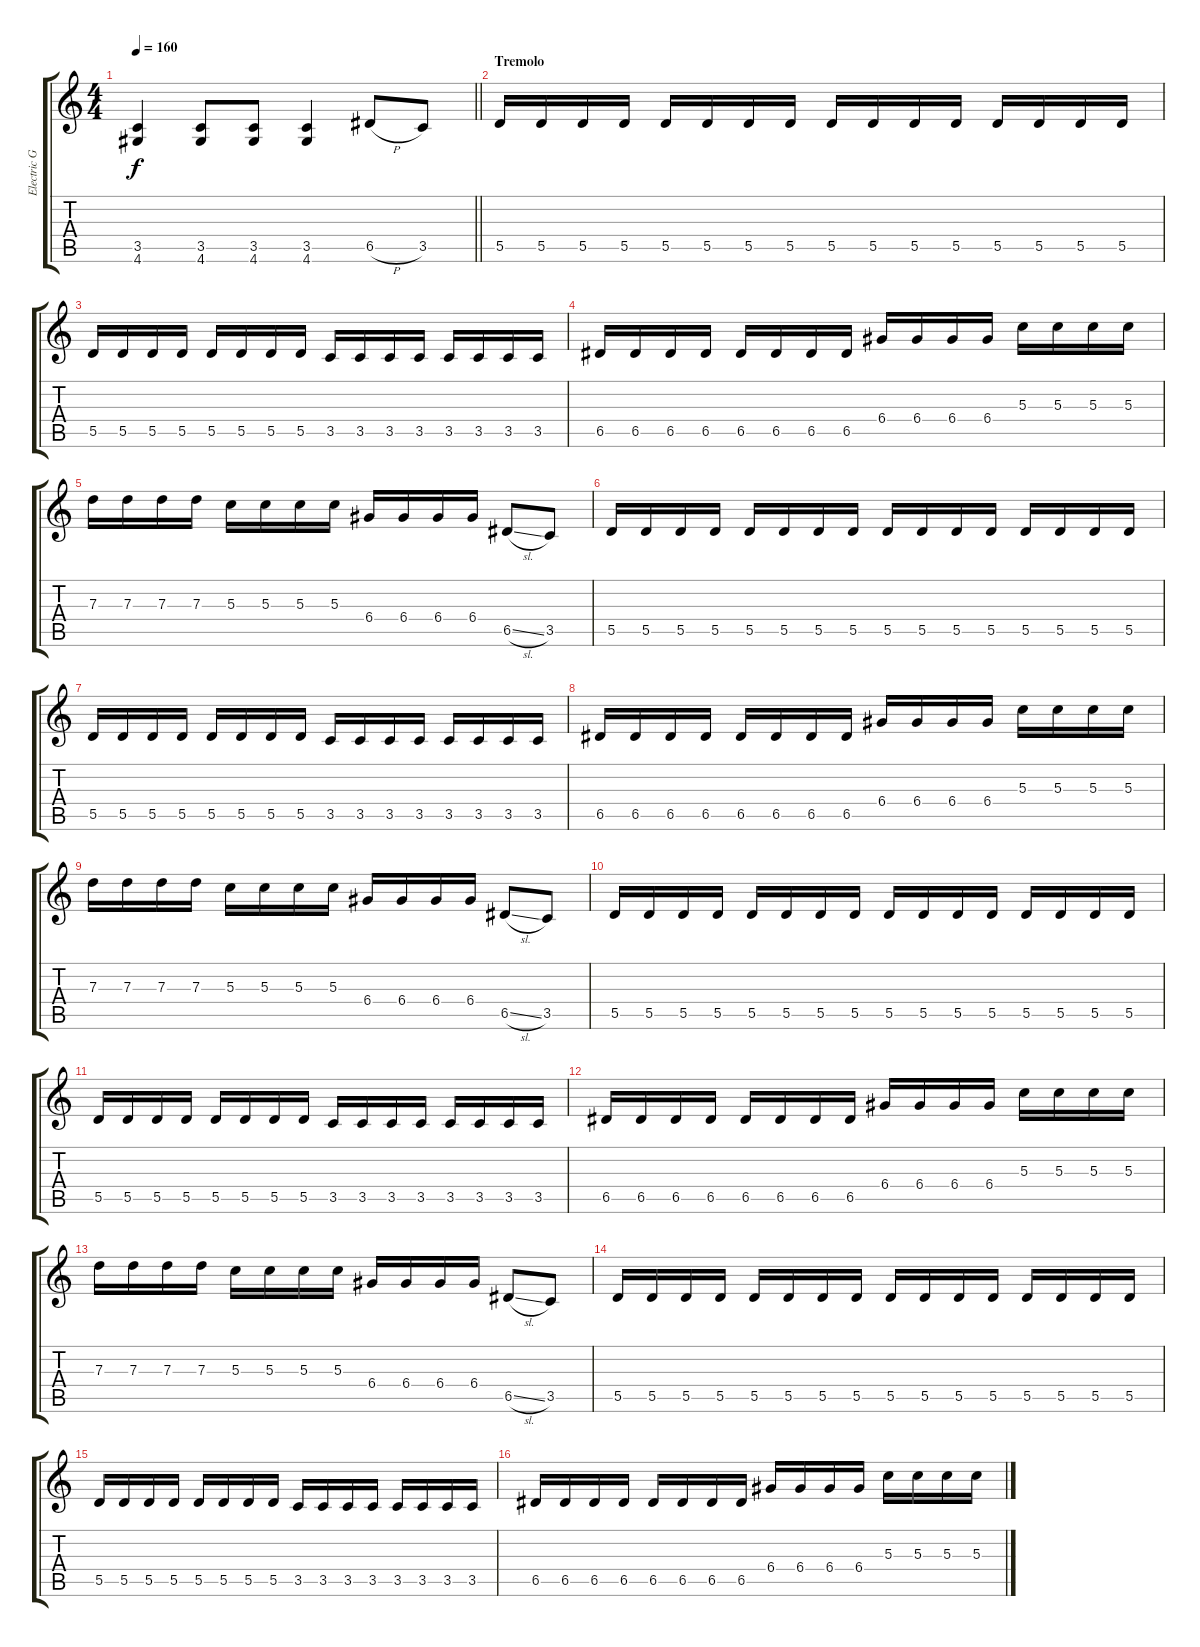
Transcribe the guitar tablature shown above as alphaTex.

\track ("Electric Guitar" "Electric G") {instrument overdrivenguitar}
\staff {score tabs}
\tuning (E4 B3 G3 D3 A2 E2) {hide}
\ts (4 4)
\tempo 160
\clef g2
\barLineRight lightlight
\ks c
(3.5 4.6).4{dy f} (3.5 4.6).8 (3.5 4.6).8 (3.5 4.6).4 6.5{h}.8 3.5.8 |
\section ("" "Tremolo")
5.5.16 5.5.16 5.5.16 5.5.16 5.5.16 5.5.16 5.5.16 5.5.16 5.5.16 5.5.16 5.5.16 5.5.16 5.5.16 5.5.16 5.5.16 5.5.16 |
5.5.16 5.5.16 5.5.16 5.5.16 5.5.16 5.5.16 5.5.16 5.5.16 3.5.16 3.5.16 3.5.16 3.5.16 3.5.16 3.5.16 3.5.16 3.5.16 |
6.5.16 6.5.16 6.5.16 6.5.16 6.5.16 6.5.16 6.5.16 6.5.16 6.4.16 6.4.16 6.4.16 6.4.16 5.3.16 5.3.16 5.3.16 5.3.16 |
7.3.16 7.3.16 7.3.16 7.3.16 5.3.16 5.3.16 5.3.16 5.3.16 6.4.16 6.4.16 6.4.16 6.4.16 6.5{sl}.8 3.5.8 |
5.5.16 5.5.16 5.5.16 5.5.16 5.5.16 5.5.16 5.5.16 5.5.16 5.5.16 5.5.16 5.5.16 5.5.16 5.5.16 5.5.16 5.5.16 5.5.16 |
5.5.16 5.5.16 5.5.16 5.5.16 5.5.16 5.5.16 5.5.16 5.5.16 3.5.16 3.5.16 3.5.16 3.5.16 3.5.16 3.5.16 3.5.16 3.5.16 |
6.5.16 6.5.16 6.5.16 6.5.16 6.5.16 6.5.16 6.5.16 6.5.16 6.4.16 6.4.16 6.4.16 6.4.16 5.3.16 5.3.16 5.3.16 5.3.16 |
7.3.16 7.3.16 7.3.16 7.3.16 5.3.16 5.3.16 5.3.16 5.3.16 6.4.16 6.4.16 6.4.16 6.4.16 6.5{sl}.8 3.5.8 |
5.5.16 5.5.16 5.5.16 5.5.16 5.5.16 5.5.16 5.5.16 5.5.16 5.5.16 5.5.16 5.5.16 5.5.16 5.5.16 5.5.16 5.5.16 5.5.16 |
5.5.16 5.5.16 5.5.16 5.5.16 5.5.16 5.5.16 5.5.16 5.5.16 3.5.16 3.5.16 3.5.16 3.5.16 3.5.16 3.5.16 3.5.16 3.5.16 |
6.5.16 6.5.16 6.5.16 6.5.16 6.5.16 6.5.16 6.5.16 6.5.16 6.4.16 6.4.16 6.4.16 6.4.16 5.3.16 5.3.16 5.3.16 5.3.16 |
7.3.16 7.3.16 7.3.16 7.3.16 5.3.16 5.3.16 5.3.16 5.3.16 6.4.16 6.4.16 6.4.16 6.4.16 6.5{sl}.8 3.5.8 |
5.5.16 5.5.16 5.5.16 5.5.16 5.5.16 5.5.16 5.5.16 5.5.16 5.5.16 5.5.16 5.5.16 5.5.16 5.5.16 5.5.16 5.5.16 5.5.16 |
5.5.16 5.5.16 5.5.16 5.5.16 5.5.16 5.5.16 5.5.16 5.5.16 3.5.16 3.5.16 3.5.16 3.5.16 3.5.16 3.5.16 3.5.16 3.5.16 |
6.5.16 6.5.16 6.5.16 6.5.16 6.5.16 6.5.16 6.5.16 6.5.16 6.4.16 6.4.16 6.4.16 6.4.16 5.3.16 5.3.16 5.3.16 5.3.16
